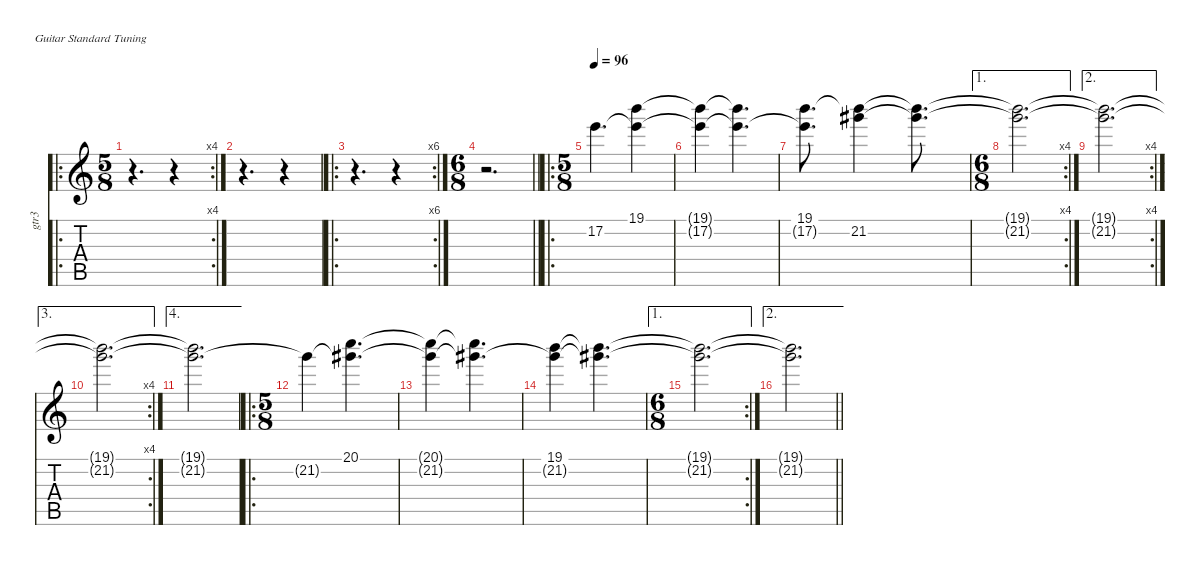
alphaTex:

\defaultSystemsLayout 4
\hideDynamics
\bracketExtendMode nobrackets
\otherSystemsTrackNameOrientation horizontal
\track ("Guitar 3" "gtr3") {defaultSystemsLayout 32 instrument overdrivenguitar}
\staff {score tabs}
\tuning (E4 B3 G3 D3 A2 E2)
\ro
\rc 4
\ts (5 8)
\beaming (8 3 2)
\tempo (94.5 hide)
\clef g2
\ks aminor
r.4{d dy fff beam Down} r.4{beam Down} |
r.4{d beam Down} r.4{beam Down} |
\ro
\rc 6
r.4{d beam Down} r.4{beam Down} |
\ts (6 8)
\beaming (8 3 3)
\tempo (97.5 hide)
\barLineRight lightlight
r.2{d beam Down} |
\ro
\ts (5 8)
\beaming (8 3 2)
\tempo 96
17.2.4{d beam Down} (19.1 17.2{t}).4{beam Down} |
(19.1{t} 17.2{t}).4{beam Down} (19.1{t} 17.2{t}).4{d beam Down} |
(19.1 17.2{t}).8{d beam Down} (19.1{t} 21.2{acc #}).4{beam Down} (19.1{t} 21.2{t acc #}).8{d beam Down} |
\ae 1
\rc 4
\ts (6 8)
\beaming (8 3 3)
(19.1{t} 21.2{t acc #}).2{d beam Down} |
\ae 2
\rc 4
(19.1{t} 21.2{t acc #}).2{d beam Down} |
\ae 3
\rc 4
(19.1{t} 21.2{t acc #}).2{d beam Down} |
\ae 4
(19.1{t} 21.2{t acc #}).2{d beam Down} |
\ro
\ts (5 8)
\beaming (8 3 2)
21.2{t acc #}.4{beam Down} (20.1 21.2{t acc #}).4{d beam Down} |
(20.1{t} 21.2{t acc #}).4{beam Down} (20.1{t} 21.2{t acc #}).4{d beam Down} |
(19.1 21.2{t acc #}).4{beam Down} (19.1{t} 21.2{t acc #}).4{d beam Down} |
\ae 1
\rc 2
\ts (6 8)
\beaming (8 3 3)
(19.1{t} 21.2{t acc #}).2{d beam Down} |
\ae 2
\barLineRight lightlight
(19.1{t} 21.2{t acc #}).2{d beam Down}
